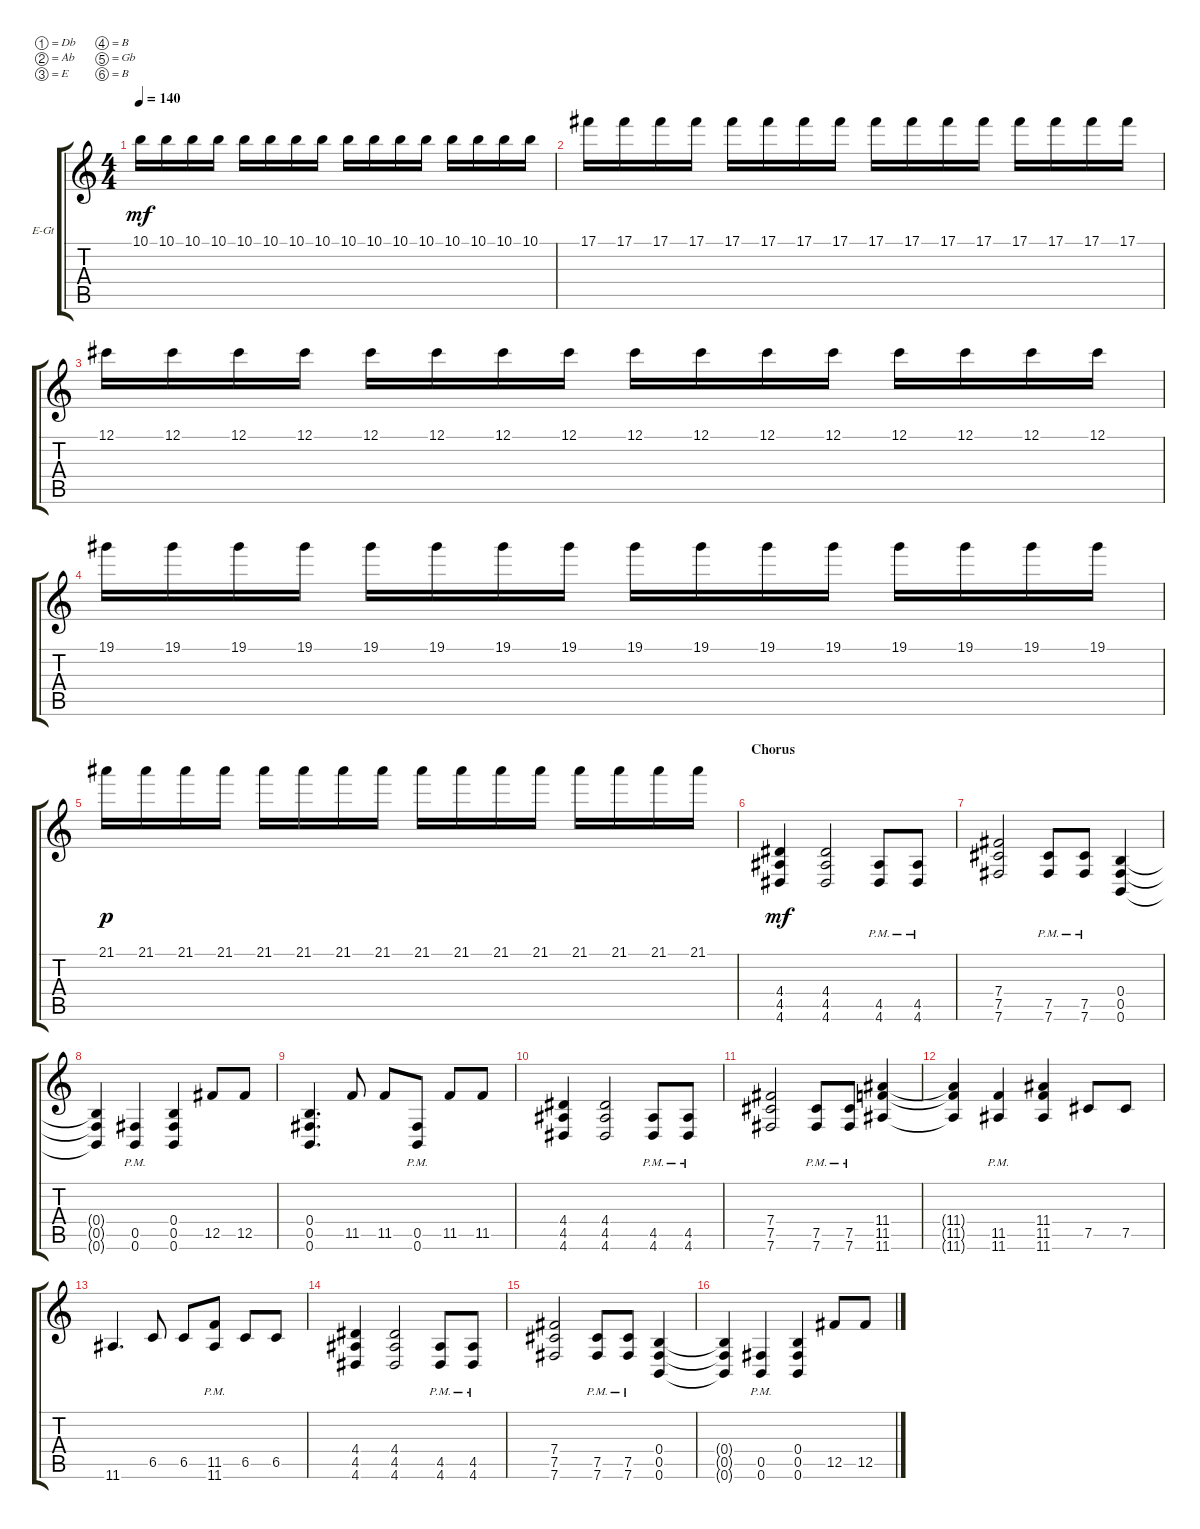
\bracketExtendMode groupsimilarinstruments
\firstSystemTrackNameOrientation horizontal
\otherSystemsTrackNameOrientation horizontal
\track ("Lead" "E-Gt") {instrument distortionguitar}
\staff {score tabs}
\tuning (Db4 Ab3 E3 B2 Gb2 B1)
\ts (4 4)
\tempo 140
\clef g2
\ks c
10.1.16{dy mf} 10.1.16 10.1.16 10.1.16 10.1.16 10.1.16 10.1.16 10.1.16 10.1.16 10.1.16 10.1.16 10.1.16 10.1.16 10.1.16 10.1.16 10.1.16 |
17.1.16 17.1.16 17.1.16 17.1.16 17.1.16 17.1.16 17.1.16 17.1.16 17.1.16 17.1.16 17.1.16 17.1.16 17.1.16 17.1.16 17.1.16 17.1.16 |
12.1.16 12.1.16 12.1.16 12.1.16 12.1.16 12.1.16 12.1.16 12.1.16 12.1.16 12.1.16 12.1.16 12.1.16 12.1.16 12.1.16 12.1.16 12.1.16 |
19.1.16 19.1.16 19.1.16 19.1.16 19.1.16 19.1.16 19.1.16 19.1.16 19.1.16 19.1.16 19.1.16 19.1.16 19.1.16 19.1.16 19.1.16 19.1.16 |
21.1.16{dy p} 21.1.16 21.1.16 21.1.16 21.1.16 21.1.16 21.1.16 21.1.16 21.1.16 21.1.16 21.1.16 21.1.16 21.1.16 21.1.16 21.1.16 21.1.16 |
\section ("" "Chorus")
(4.6 4.5 4.4).4{dy mf} (4.6 4.5 4.4).2 (4.6{pm} 4.5{pm}).8 (4.6{pm} 4.5{pm}).8 |
(7.6 7.5 7.4).2 (7.6{pm} 7.5{pm}).8 (7.6{pm} 7.5{pm}).8 (0.6 0.5 0.4).4 |
(0.6{t} 0.5{t} 0.4{t}).4 (0.6{pm} 0.5{pm}).4 (0.6 0.5 0.4).4 12.5.8 12.5.8 |
(0.6 0.5 0.4).4{d} 11.5.8 11.5.8 (0.6{pm} 0.5{pm}).8 11.5.8 11.5.8 |
(4.6 4.5 4.4).4 (4.6 4.5 4.4).2 (4.6{pm} 4.5{pm}).8 (4.6{pm} 4.5{pm}).8 |
(7.6 7.5 7.4).2 (7.6{pm} 7.5{pm}).8 (7.6{pm} 7.5{pm}).8 (11.6 11.5 11.4).4 |
(11.6{t} 11.5{t} 11.4{t}).4 (11.6{pm} 11.5{pm}).4 (11.6 11.5 11.4).4 7.5.8 7.5.8 |
11.6.4{d} 6.5.8 6.5.8 (11.6{pm} 11.5{pm}).8 6.5.8 6.5.8 |
(4.6 4.5 4.4).4 (4.6 4.5 4.4).2 (4.6{pm} 4.5{pm}).8 (4.6{pm} 4.5{pm}).8 |
(7.6 7.5 7.4).2 (7.6{pm} 7.5{pm}).8 (7.6{pm} 7.5{pm}).8 (0.6 0.5 0.4).4 |
(0.6{t} 0.5{t} 0.4{t}).4 (0.6{pm} 0.5{pm}).4 (0.6 0.5 0.4).4 12.5.8 12.5.8
